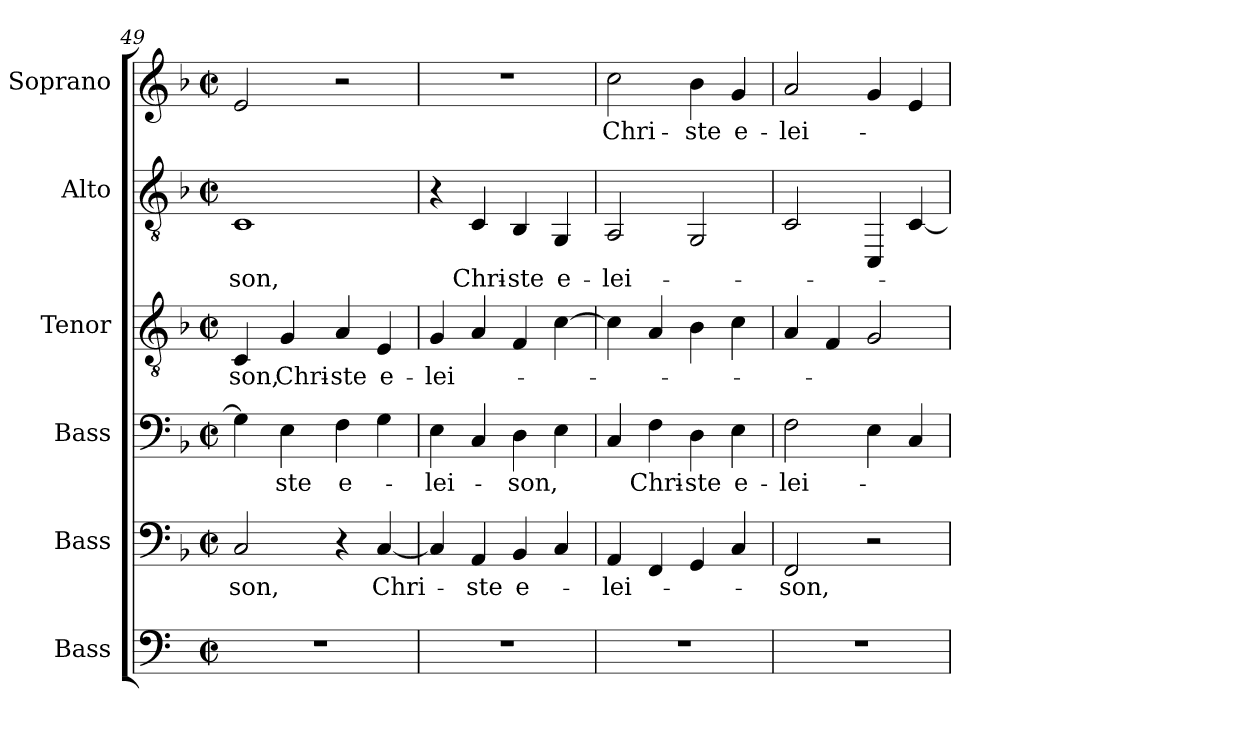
**kern	**kern	**text	**kern	**text	**kern	**text	**kern	**text	**kern	**text
*part6	*part5	*part5	*part4	*part4	*part3	*part3	*part2	*part2	*part1	*part1
*staff6	*staff5	*staff5	*staff4	*staff4	*staff3	*staff3	*staff2	*staff2	*staff1	*staff1
*I"Bass	*I"Bass	*	*I"Bass	*	*I"Tenor	*	*I"Alto	*	*I"Soprano	*
*I'B.	*I'B.	*	*I'B.	*	*I'T.	*	*I'A.	*	*I'S.	*
*clefF4	*clefF4	*	*clefF4	*	*clefGv2	*	*clefGv2	*	*clefG2	*
*	*	*	*	*	*ITrd7c12	*	*	*	*	*
*k[]	*k[b-]	*	*k[b-]	*	*k[b-]	*	*k[b-]	*	*k[b-]	*
*C:	*F:	*	*F:	*	*F:	*	*F:	*	*F:	*
*M2/2	*M2/2	*	*M2/2	*	*M2/2	*	*M2/2	*	*M2/2	*
*met(c|)	*met(c|)	*	*met(c|)	*	*met(c|)	*	*met(c|)	*	*met(c|)	*
=49	=49	=49	=49	=49	=49	=49	=49	=49	=49	=49
!	!	!LO:LY:b:color=#000000	!	!	!	!	!	!	!	!
!	!	!	!	!	!	!LO:LY:b:color=#000000	!	!	!	!
!	!	!	!	!	!	!	!	!LO:LY:b:color=#000000	!	!
1r	2Ci/	-son,	4Gi\]	.	4CCi/	-son,	1Ci	-son,	2ei/	.
!	!	!	!	!LO:LY:b:color=#000000	!	!	!	!	!	!
!	!	!	!	!	!	!LO:LY:b:color=#000000	!	!	!	!
.	.	.	4Ei\	-ste	4GGi/	Chri-	.	.	.	.
!	!	!	!	!LO:LY:b:color=#000000	!	!	!	!	!	!
!	!	!	!	!	!	!LO:LY:b:color=#000000	!	!	!	!
.	4r	.	4Fi\	e-	4AAi/	-ste	.	.	2r	.
!	!	!LO:LY:b:color=#000000	!	!	!	!	!	!	!	!
!	!	!	!	!	!	!LO:LY:b:color=#000000	!	!	!	!
.	[4Ci/	Chri-	4Gi\	.	4EEi/	e-	.	.	.	.
=50	=50	=50	=50	=50	=50	=50	=50	=50	=50	=50
!	!	!	!	!LO:LY:b:color=#000000	!	!	!	!	!	!
!	!	!	!	!	!	!LO:LY:b:color=#000000	!	!	!	!
1r	4Ci/]	.	4Ei\	-lei-	4GGi/	-lei-	4r	.	1r	.
!	!	!LO:LY:b:color=#000000	!	!	!	!	!	!	!	!
!	!	!	!	!	!	!	!	!LO:LY:b:color=#000000	!	!
.	4AAi/	-ste	4Ci/	.	4AAi/	.	4Ci/	Chri-	.	.
!	!	!LO:LY:b:color=#000000	!	!	!	!	!	!	!	!
!	!	!	!	!LO:LY:b:color=#000000	!	!	!	!	!	!
!	!	!	!	!	!	!	!	!LO:LY:b:color=#000000	!	!
.	4BB-i/	e-	4Di\	-son,	4FFi/	.	4BB-i/	-ste	.	.
!	!	!	!	!	!	!	!	!LO:LY:b:color=#000000	!	!
.	4Ci/	.	4Ei\	.	[4Ci\	.	4GGi/	e-	.	.
=51	=51	=51	=51	=51	=51	=51	=51	=51	=51	=51
!	!	!LO:LY:b:color=#000000	!	!	!	!	!	!	!	!
!	!	!	!	!	!	!	!	!LO:LY:b:color=#000000	!	!
!	!	!	!	!	!	!	!	!	!	!LO:LY:b:color=#000000
1r	4AAi/	-lei-	4Ci/	.	4Ci\]	.	2AAi/	-lei-	2cci\	Chri-
!	!	!	!	!LO:LY:b:color=#000000	!	!	!	!	!	!
.	4FFi/	.	4Fi\	Chri-	4AAi/	.	.	.	.	.
!	!	!	!	!LO:LY:b:color=#000000	!	!	!	!	!	!
!	!	!	!	!	!	!	!	!	!	!LO:LY:b:color=#000000
.	4GGi/	.	4Di\	-ste	4BB-i\	.	2GGi/	.	4b-i\	-ste
!	!	!	!	!LO:LY:b:color=#000000	!	!	!	!	!	!
!	!	!	!	!	!	!	!	!	!	!LO:LY:b:color=#000000
.	4Ci/	.	4Ei\	e-	4Ci\	.	.	.	4gi/	e-
=52	=52	=52	=52	=52	=52	=52	=52	=52	=52	=52
!	!	!LO:LY:b:color=#000000	!	!	!	!	!	!	!	!
!	!	!	!	!LO:LY:b:color=#000000	!	!	!	!	!	!
!	!	!	!	!	!	!	!	!	!	!LO:LY:b:color=#000000
1r	2FFi/	-son,	2Fi\	-lei-	4AAi/	.	2Ci/	.	2ai/	-lei-
.	.	.	.	.	4FFi/	.	.	.	.	.
.	2r	.	4Ei\	.	2GGi/	.	4CCi/	.	4gi/	.
.	.	.	4Ci/	.	.	.	[4Ci/	.	4ei/	.
=	=	=	=	=	=	=	=	=	=	=
*-	*-	*-	*-	*-	*-	*-	*-	*-	*-	*-
